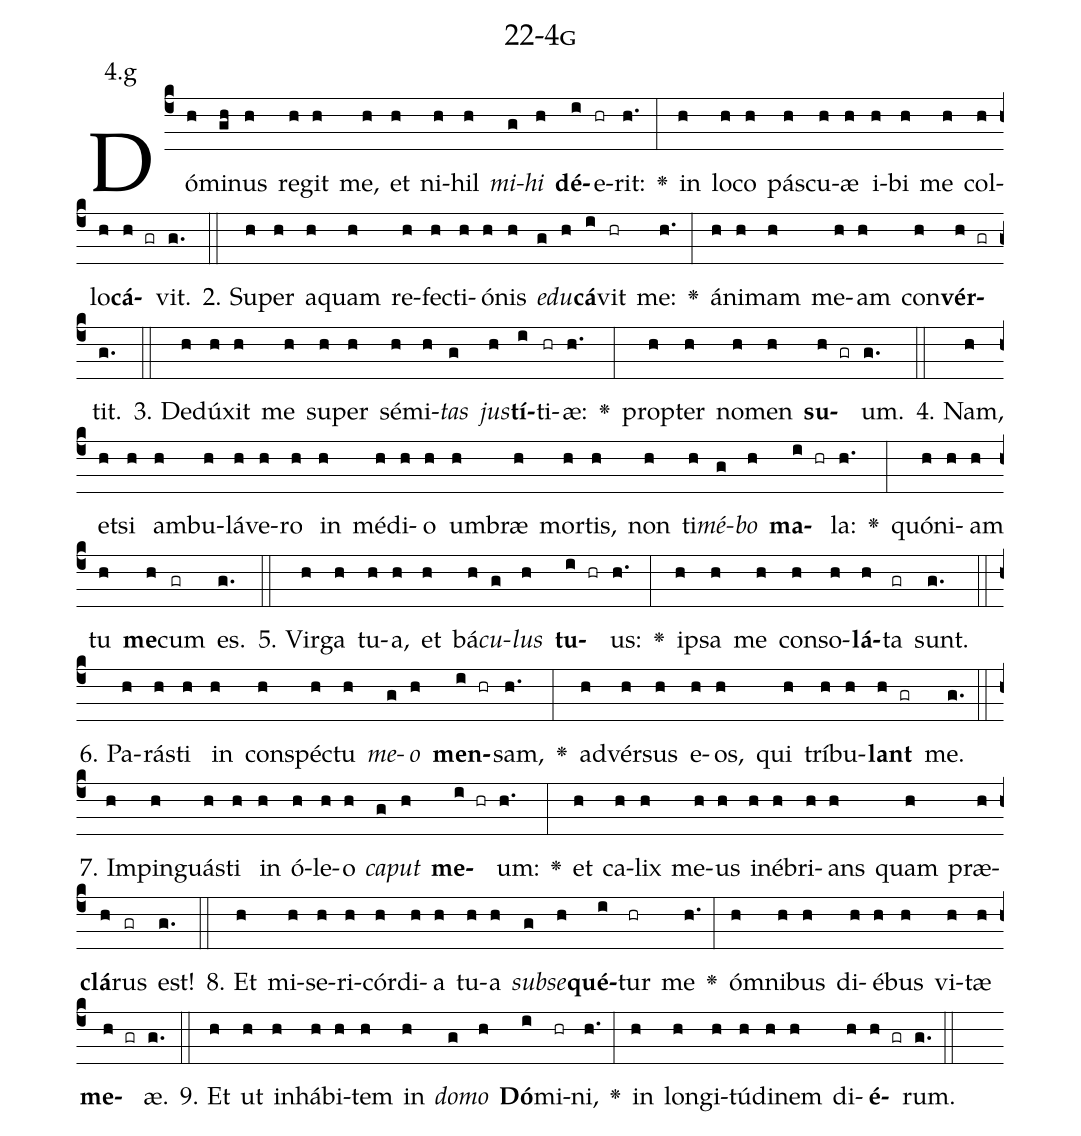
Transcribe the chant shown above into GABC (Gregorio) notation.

name: 22-4g;
annotation: 4.g;
%%
(c4)Dó(h)mi(gh)nus(h) re(h)git(h) me,(h) et(h) ni(h)hil(h) <i>mi</i>(g)<i>hi</i>(h) <b>dé</b>(i)e(hr)rit:(h.) <v>\greheightstar</v>(:) in(h) lo(h)co(h) pás(h)cu(h)æ(h) i(h)bi(h) me(h) col(h)lo(h)<b>cá</b>(h gr)vit.(g.) (::)
2. Su(h)per(h) a(h)quam(h) re(h)fec(h)ti(h)ó(h)nis(h) <i>e</i>(g)<i>du</i>(h)<b>cá</b>(i)vit(hr) me:(h.) <v>\greheightstar</v>(:) á(h)ni(h)mam(h) me(h)am(h) con(h)<b>vér</b>(h gr)tit.(g.) (::)
3. De(h)dú(h)xit(h) me(h) su(h)per(h) sé(h)mi(h)<i>tas</i>(g) <i>jus</i>(h)<b>tí</b>(i)ti(hr)æ:(h.) <v>\greheightstar</v>(:) prop(h)ter(h) no(h)men(h) <b>su</b>(h gr)um.(g.) (::)
4. Nam,(h) et(h)si(h) am(h)bu(h)lá(h)ve(h)ro(h) in(h) mé(h)di(h)o(h) um(h)bræ(h) mor(h)tis,(h) non(h) ti(h)<i>mé</i>(g)<i>bo</i>(h) <b>ma</b>(i hr)la:(h.) <v>\greheightstar</v>(:) quón(h)i(h)am(h) tu(h) <b>me</b>(h)cum(gr) es.(g.) (::)
5. Vir(h)ga(h) tu(h)a,(h) et(h) bá(h)<i>cu</i>(g)<i>lus</i>(h) <b>tu</b>(i hr)us:(h.) <v>\greheightstar</v>(:) ip(h)sa(h) me(h) con(h)so(h)<b>lá</b>(h)ta(gr) sunt.(g.) (::)
6. Pa(h)rás(h)ti(h) in(h) con(h)spéc(h)tu(h) <i>me</i>(g)<i>o</i>(h) <b>men</b>(i hr)sam,(h.) <v>\greheightstar</v>(:) ad(h)vér(h)sus(h) e(h)os,(h) qui(h) trí(h)bu(h)<b>lant</b>(h gr) me.(g.) (::)
7. Im(h)pin(h)guás(h)ti(h) in(h) ó(h)le(h)o(h) <i>ca</i>(g)<i>put</i>(h) <b>me</b>(i hr)um:(h.) <v>\greheightstar</v>(:) et(h) ca(h)lix(h) me(h)us(h) in(h)é(h)bri(h)ans(h) quam(h) præ(h)<b>clá</b>(h)rus(gr) est!(g.) (::)
8. Et(h) mi(h)se(h)ri(h)cór(h)di(h)a(h) tu(h)a(h) <i>sub</i>(g)<i>se</i>(h)<b>qué</b>(i)tur(hr) me(h.) <v>\greheightstar</v>(:) óm(h)ni(h)bus(h) di(h)é(h)bus(h) vi(h)tæ(h) <b>me</b>(h gr)æ.(g.) (::)
9. Et(h) ut(h) in(h)há(h)bi(h)tem(h) in(h) <i>do</i>(g)<i>mo</i>(h) <b>Dó</b>(i)mi(hr)ni,(h.) <v>\greheightstar</v>(:) in(h) lon(h)gi(h)tú(h)di(h)nem(h) di(h)<b>é</b>(h gr)rum.(g.) (::)
